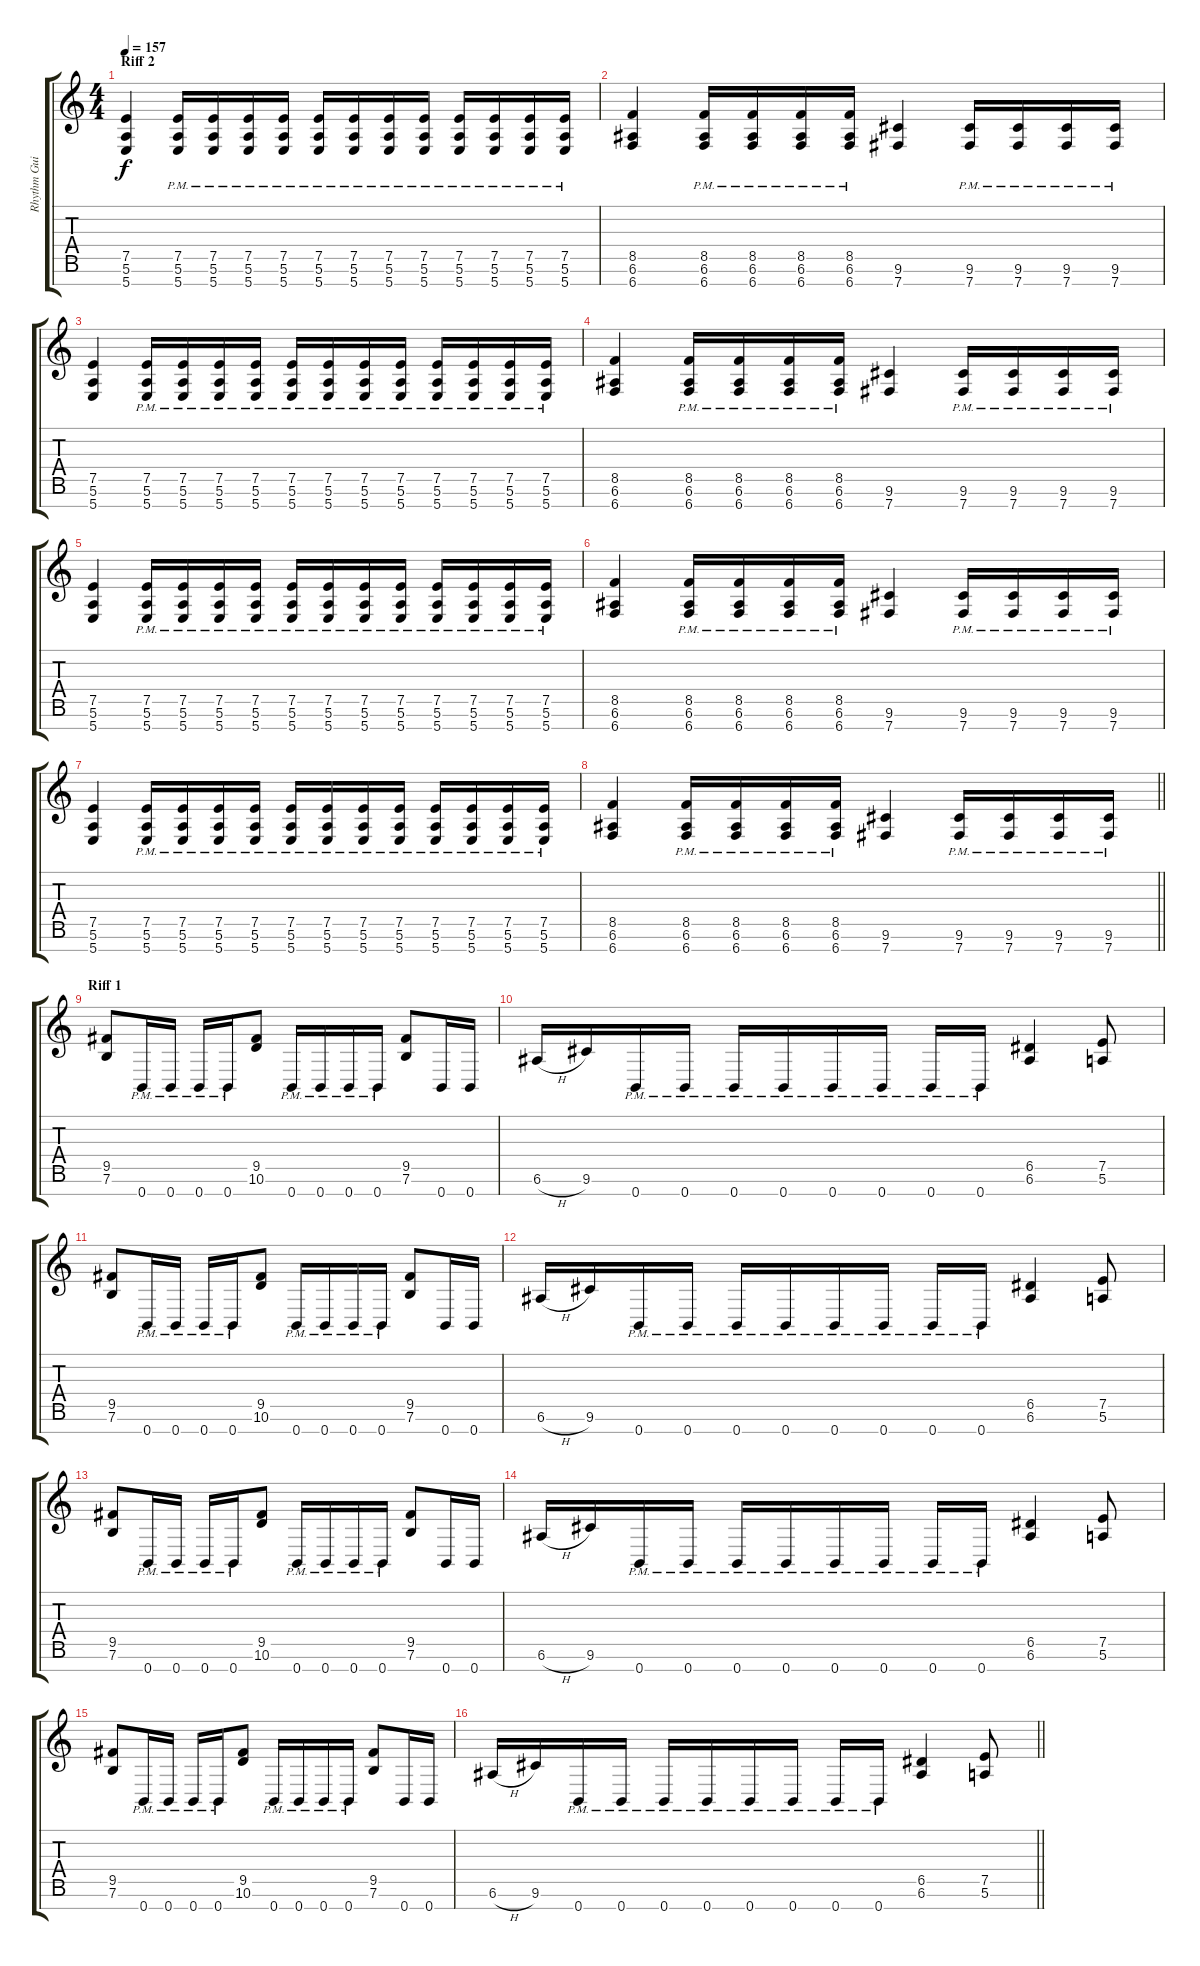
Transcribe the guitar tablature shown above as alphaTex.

\track ("Rhythm Guitar 2" "Rhythm Gui") {instrument overdrivenguitar}
\staff {score tabs}
\tuning (E4 B3 G3 D3 A2 E2 B1) {hide}
\ts (4 4)
\section ("" "Riff 2")
\tempo 157
\clef g2
\ks c
(7.5 5.6 5.7).4{dy f} (7.5{pm} 5.6{pm} 5.7{pm}).16 (7.5{pm} 5.6{pm} 5.7{pm}).16 (7.5{pm} 5.6{pm} 5.7{pm}).16 (7.5{pm} 5.6{pm} 5.7{pm}).16 (7.5{pm} 5.6{pm} 5.7{pm}).16 (7.5{pm} 5.6{pm} 5.7{pm}).16 (7.5{pm} 5.6{pm} 5.7{pm}).16 (7.5{pm} 5.6{pm} 5.7{pm}).16 (7.5{pm} 5.6{pm} 5.7{pm}).16 (7.5{pm} 5.6{pm} 5.7{pm}).16 (7.5{pm} 5.6{pm} 5.7{pm}).16 (7.5{pm} 5.6{pm} 5.7{pm}).16 |
(8.5 6.6 6.7).4 (8.5{pm} 6.6{pm} 6.7{pm}).16 (8.5{pm} 6.6{pm} 6.7{pm}).16 (8.5{pm} 6.6{pm} 6.7{pm}).16 (8.5{pm} 6.6{pm} 6.7{pm}).16 (9.6 7.7).4 (9.6{pm} 7.7{pm}).16 (9.6{pm} 7.7{pm}).16 (9.6{pm} 7.7{pm}).16 (9.6{pm} 7.7{pm}).16 |
(7.5 5.6 5.7).4 (7.5{pm} 5.6{pm} 5.7{pm}).16 (7.5{pm} 5.6{pm} 5.7{pm}).16 (7.5{pm} 5.6{pm} 5.7{pm}).16 (7.5{pm} 5.6{pm} 5.7{pm}).16 (7.5{pm} 5.6{pm} 5.7{pm}).16 (7.5{pm} 5.6{pm} 5.7{pm}).16 (7.5{pm} 5.6{pm} 5.7{pm}).16 (7.5{pm} 5.6{pm} 5.7{pm}).16 (7.5{pm} 5.6{pm} 5.7{pm}).16 (7.5{pm} 5.6{pm} 5.7{pm}).16 (7.5{pm} 5.6{pm} 5.7{pm}).16 (7.5{pm} 5.6{pm} 5.7{pm}).16 |
(8.5 6.6 6.7).4 (8.5{pm} 6.6{pm} 6.7{pm}).16 (8.5{pm} 6.6{pm} 6.7{pm}).16 (8.5{pm} 6.6{pm} 6.7{pm}).16 (8.5{pm} 6.6{pm} 6.7{pm}).16 (9.6 7.7).4 (9.6{pm} 7.7{pm}).16 (9.6{pm} 7.7{pm}).16 (9.6{pm} 7.7{pm}).16 (9.6{pm} 7.7{pm}).16 |
(7.5 5.6 5.7).4 (7.5{pm} 5.6{pm} 5.7{pm}).16 (7.5{pm} 5.6{pm} 5.7{pm}).16 (7.5{pm} 5.6{pm} 5.7{pm}).16 (7.5{pm} 5.6{pm} 5.7{pm}).16 (7.5{pm} 5.6{pm} 5.7{pm}).16 (7.5{pm} 5.6{pm} 5.7{pm}).16 (7.5{pm} 5.6{pm} 5.7{pm}).16 (7.5{pm} 5.6{pm} 5.7{pm}).16 (7.5{pm} 5.6{pm} 5.7{pm}).16 (7.5{pm} 5.6{pm} 5.7{pm}).16 (7.5{pm} 5.6{pm} 5.7{pm}).16 (7.5{pm} 5.6{pm} 5.7{pm}).16 |
(8.5 6.6 6.7).4 (8.5{pm} 6.6{pm} 6.7{pm}).16 (8.5{pm} 6.6{pm} 6.7{pm}).16 (8.5{pm} 6.6{pm} 6.7{pm}).16 (8.5{pm} 6.6{pm} 6.7{pm}).16 (9.6 7.7).4 (9.6{pm} 7.7{pm}).16 (9.6{pm} 7.7{pm}).16 (9.6{pm} 7.7{pm}).16 (9.6{pm} 7.7{pm}).16 |
(7.5 5.6 5.7).4 (7.5{pm} 5.6{pm} 5.7{pm}).16 (7.5{pm} 5.6{pm} 5.7{pm}).16 (7.5{pm} 5.6{pm} 5.7{pm}).16 (7.5{pm} 5.6{pm} 5.7{pm}).16 (7.5{pm} 5.6{pm} 5.7{pm}).16 (7.5{pm} 5.6{pm} 5.7{pm}).16 (7.5{pm} 5.6{pm} 5.7{pm}).16 (7.5{pm} 5.6{pm} 5.7{pm}).16 (7.5{pm} 5.6{pm} 5.7{pm}).16 (7.5{pm} 5.6{pm} 5.7{pm}).16 (7.5{pm} 5.6{pm} 5.7{pm}).16 (7.5{pm} 5.6{pm} 5.7{pm}).16 |
\barLineRight lightlight
(8.5 6.6 6.7).4 (8.5{pm} 6.6{pm} 6.7{pm}).16 (8.5{pm} 6.6{pm} 6.7{pm}).16 (8.5{pm} 6.6{pm} 6.7{pm}).16 (8.5{pm} 6.6{pm} 6.7{pm}).16 (9.6 7.7).4 (9.6{pm} 7.7{pm}).16 (9.6{pm} 7.7{pm}).16 (9.6{pm} 7.7{pm}).16 (9.6{pm} 7.7{pm}).16 |
\section ("" "Riff 1")
(9.5 7.6).8 0.7{pm}.16 0.7{pm}.16 0.7{pm}.16 0.7{pm}.16 (9.5 10.6).8 0.7{pm}.16 0.7{pm}.16 0.7{pm}.16 0.7{pm}.16 (9.5 7.6).8 0.7.16 0.7.16 |
6.6{h}.16 9.6.16 0.7{pm}.16 0.7{pm}.16 0.7{pm}.16 0.7{pm}.16 0.7{pm}.16 0.7{pm}.16 0.7{pm}.16 0.7{pm}.16 (6.5 6.6).4 (7.5 5.6).8 |
(9.5 7.6).8 0.7{pm}.16 0.7{pm}.16 0.7{pm}.16 0.7{pm}.16 (9.5 10.6).8 0.7{pm}.16 0.7{pm}.16 0.7{pm}.16 0.7{pm}.16 (9.5 7.6).8 0.7.16 0.7.16 |
6.6{h}.16 9.6.16 0.7{pm}.16 0.7{pm}.16 0.7{pm}.16 0.7{pm}.16 0.7{pm}.16 0.7{pm}.16 0.7{pm}.16 0.7{pm}.16 (6.5 6.6).4 (7.5 5.6).8 |
(9.5 7.6).8 0.7{pm}.16 0.7{pm}.16 0.7{pm}.16 0.7{pm}.16 (9.5 10.6).8 0.7{pm}.16 0.7{pm}.16 0.7{pm}.16 0.7{pm}.16 (9.5 7.6).8 0.7.16 0.7.16 |
6.6{h}.16 9.6.16 0.7{pm}.16 0.7{pm}.16 0.7{pm}.16 0.7{pm}.16 0.7{pm}.16 0.7{pm}.16 0.7{pm}.16 0.7{pm}.16 (6.5 6.6).4 (7.5 5.6).8 |
(9.5 7.6).8 0.7{pm}.16 0.7{pm}.16 0.7{pm}.16 0.7{pm}.16 (9.5 10.6).8 0.7{pm}.16 0.7{pm}.16 0.7{pm}.16 0.7{pm}.16 (9.5 7.6).8 0.7.16 0.7.16 |
\barLineRight lightlight
6.6{h}.16 9.6.16 0.7{pm}.16 0.7{pm}.16 0.7{pm}.16 0.7{pm}.16 0.7{pm}.16 0.7{pm}.16 0.7{pm}.16 0.7{pm}.16 (6.5 6.6).4 (7.5 5.6).8
